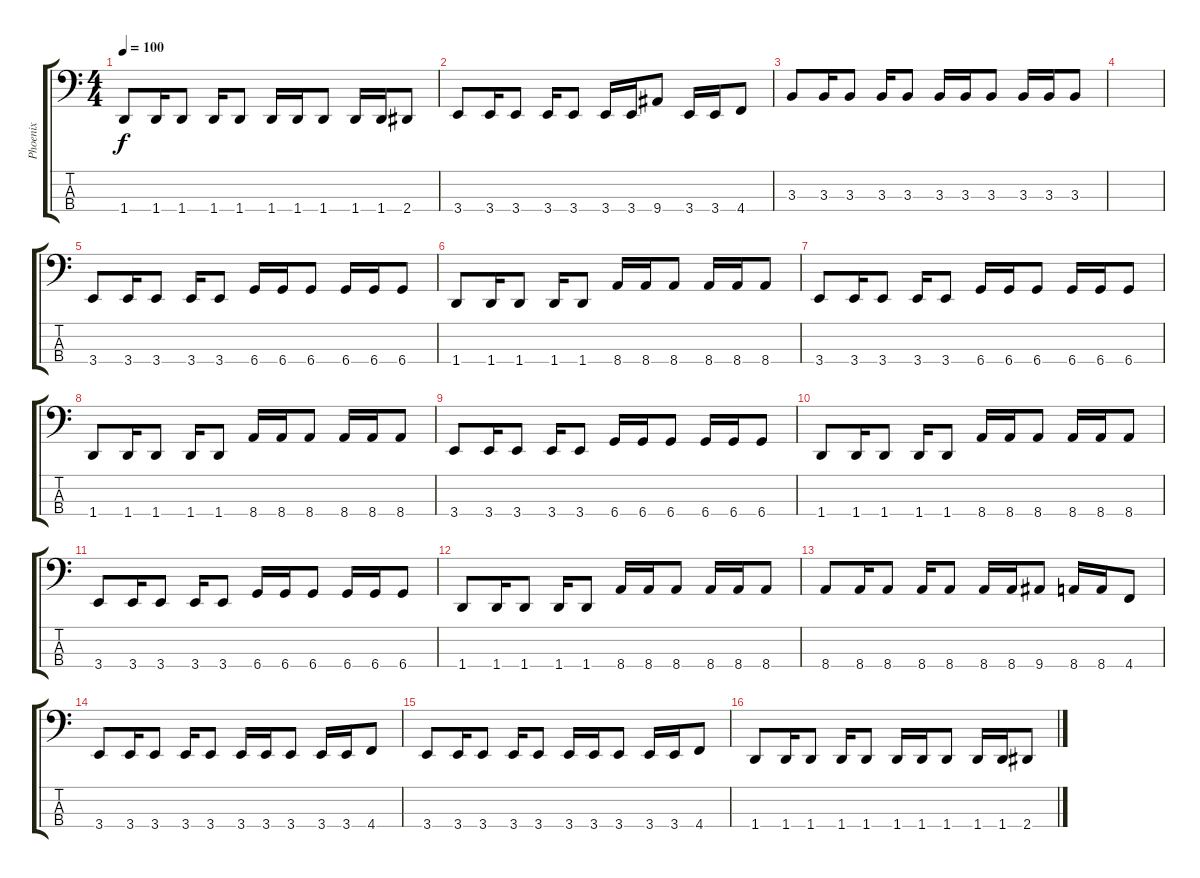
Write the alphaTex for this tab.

\track ("Phoenix" "Phoenix") {instrument electricbassfinger}
\staff {score tabs}
\tuning (Gb2 Db2 Ab1 Db1) {hide}
\ts (4 4)
\tempo 100
\clef f4
\ks c
1.4.8{dy f} 1.4.16 1.4.8 1.4.16 1.4.8 1.4.16 1.4.16 1.4.8 1.4.16 1.4.16 2.4.8 |
3.4.8 3.4.16 3.4.8 3.4.16 3.4.8 3.4.16 3.4.16 9.4.8 3.4.16 3.4.16 4.4.8 |
3.3.8 3.3.16 3.3.8 3.3.16 3.3.8 3.3.16 3.3.16 3.3.8 3.3.16 3.3.16 3.3.8 |
|
3.4.8 3.4.16 3.4.8 3.4.16 3.4.8 6.4.16 6.4.16 6.4.8 6.4.16 6.4.16 6.4.8 |
1.4.8 1.4.16 1.4.8 1.4.16 1.4.8 8.4.16 8.4.16 8.4.8 8.4.16 8.4.16 8.4.8 |
3.4.8 3.4.16 3.4.8 3.4.16 3.4.8 6.4.16 6.4.16 6.4.8 6.4.16 6.4.16 6.4.8 |
1.4.8 1.4.16 1.4.8 1.4.16 1.4.8 8.4.16 8.4.16 8.4.8 8.4.16 8.4.16 8.4.8 |
3.4.8 3.4.16 3.4.8 3.4.16 3.4.8 6.4.16 6.4.16 6.4.8 6.4.16 6.4.16 6.4.8 |
1.4.8 1.4.16 1.4.8 1.4.16 1.4.8 8.4.16 8.4.16 8.4.8 8.4.16 8.4.16 8.4.8 |
3.4.8 3.4.16 3.4.8 3.4.16 3.4.8 6.4.16 6.4.16 6.4.8 6.4.16 6.4.16 6.4.8 |
1.4.8 1.4.16 1.4.8 1.4.16 1.4.8 8.4.16 8.4.16 8.4.8 8.4.16 8.4.16 8.4.8 |
8.4.8 8.4.16 8.4.8 8.4.16 8.4.8 8.4.16 8.4.16 9.4.8 8.4.16 8.4.16 4.4.8 |
3.4.8 3.4.16 3.4.8 3.4.16 3.4.8 3.4.16 3.4.16 3.4.8 3.4.16 3.4.16 4.4.8 |
3.4.8 3.4.16 3.4.8 3.4.16 3.4.8 3.4.16 3.4.16 3.4.8 3.4.16 3.4.16 4.4.8 |
1.4.8 1.4.16 1.4.8 1.4.16 1.4.8 1.4.16 1.4.16 1.4.8 1.4.16 1.4.16 2.4.8
